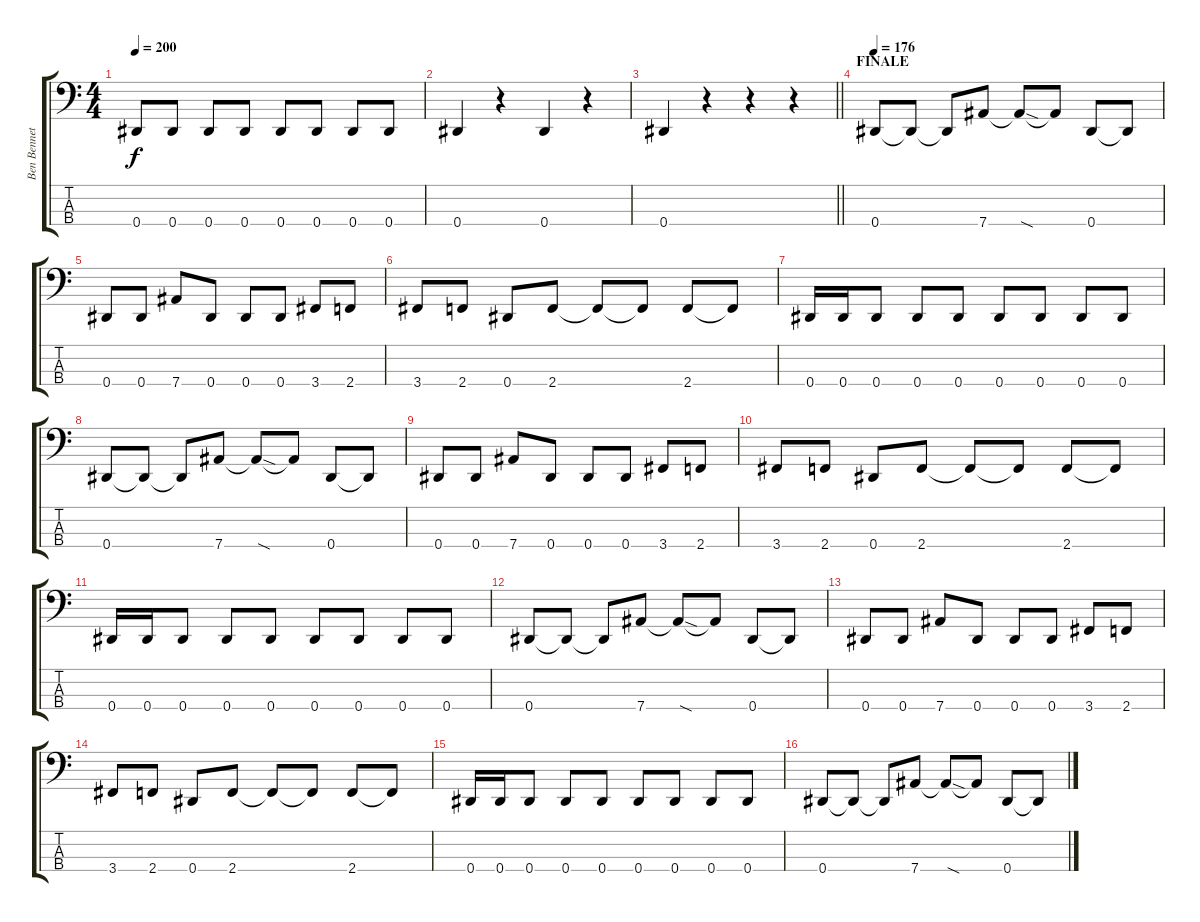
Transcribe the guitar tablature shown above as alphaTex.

\track ("Ben Bennett" "Ben Bennet") {instrument electricbassfinger}
\staff {score tabs}
\tuning (Gb2 Db2 Ab1 Eb1) {hide}
\ts (4 4)
\tempo 200
\clef f4
\ks c
0.4.8{dy f} 0.4.8 0.4.8 0.4.8 0.4.8 0.4.8 0.4.8 0.4.8 |
0.4.4 r.4 0.4.4 r.4 |
\barLineRight lightlight
0.4.4 r.4 r.4 r.4 |
\section ("" "FINALE")
\tempo 176
0.4.8 0.4{t}.8 0.4{t}.8 7.4.8 7.4{sod t}.8 7.4{t}.8 0.4.8 0.4{t}.8 |
0.4.8 0.4.8 7.4.8 0.4.8 0.4.8 0.4.8 3.4.8 2.4.8 |
3.4.8 2.4.8 0.4.8 2.4.8 2.4{t}.8 2.4{t}.8 2.4.8 2.4{t}.8 |
0.4.16 0.4.16 0.4.8 0.4.8 0.4.8 0.4.8 0.4.8 0.4.8 0.4.8 |
0.4.8 0.4{t}.8 0.4{t}.8 7.4.8 7.4{sod t}.8 7.4{t}.8 0.4.8 0.4{t}.8 |
0.4.8 0.4.8 7.4.8 0.4.8 0.4.8 0.4.8 3.4.8 2.4.8 |
3.4.8 2.4.8 0.4.8 2.4.8 2.4{t}.8 2.4{t}.8 2.4.8 2.4{t}.8 |
0.4.16 0.4.16 0.4.8 0.4.8 0.4.8 0.4.8 0.4.8 0.4.8 0.4.8 |
0.4.8 0.4{t}.8 0.4{t}.8 7.4.8 7.4{sod t}.8 7.4{t}.8 0.4.8 0.4{t}.8 |
0.4.8 0.4.8 7.4.8 0.4.8 0.4.8 0.4.8 3.4.8 2.4.8 |
3.4.8 2.4.8 0.4.8 2.4.8 2.4{t}.8 2.4{t}.8 2.4.8 2.4{t}.8 |
0.4.16 0.4.16 0.4.8 0.4.8 0.4.8 0.4.8 0.4.8 0.4.8 0.4.8 |
0.4.8 0.4{t}.8 0.4{t}.8 7.4.8 7.4{sod t}.8 7.4{t}.8 0.4.8 0.4{t}.8
